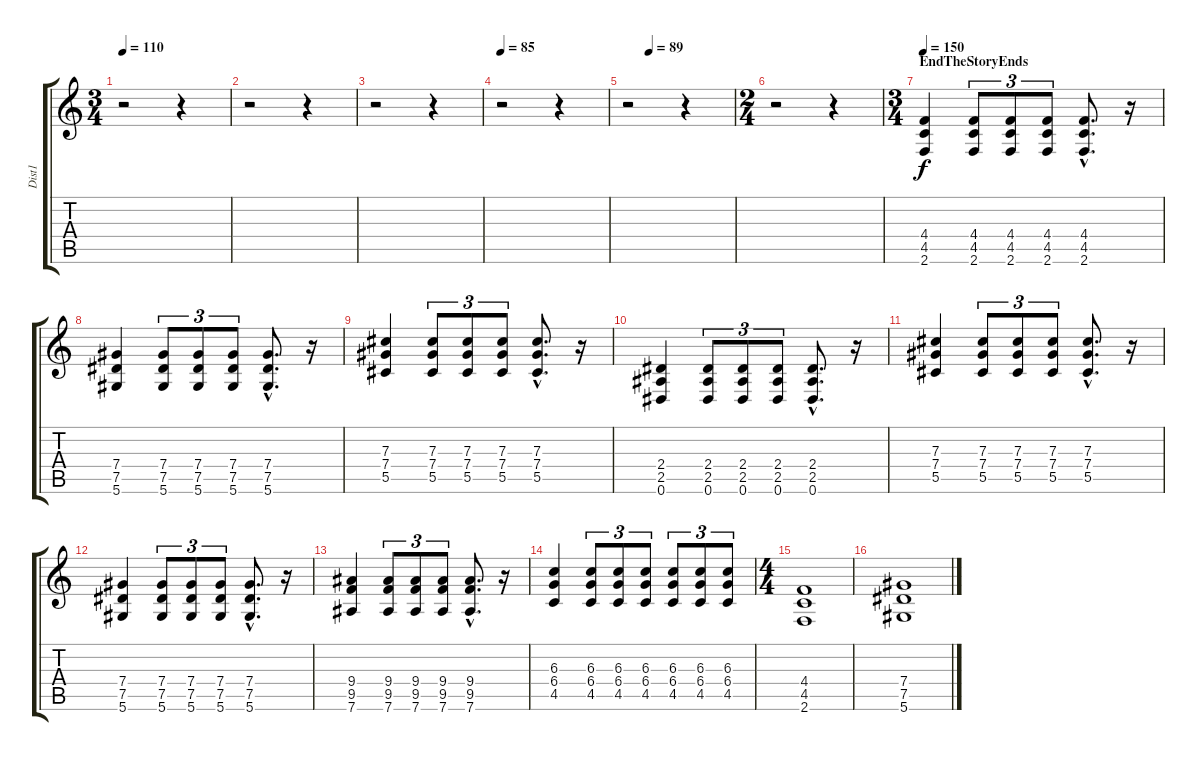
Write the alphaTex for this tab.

\track ("Dist1" "Dist1") {instrument distortionguitar}
\staff {score tabs}
\tuning (Eb4 Bb3 Gb3 Db3 Ab2 Eb2) {hide}
\ts (3 4)
\tempo 110
\clef g2
\ks c
r.2{dy f} r.4 |
r.2 r.4 |
r.2 r.4 |
\tempo 85
r.2 r.4 |
\tempo (89 0.20833333333333334)
r.2 r.4 |
\ts (2 4)
r.2 r.4 |
\ts (3 4)
\section ("" "EndTheStoryEnds")
\tempo 150
(4.4 4.5 2.6).4{volume 14 instrument distortionguitar} (4.4 4.5 2.6).8{tu (3 2)} (4.4 4.5 2.6).8{tu (3 2)} (4.4 4.5 2.6).8{tu (3 2)} (4.4{hac} 4.5{hac} 2.6{hac}).8{d} r.16 |
(7.4 7.5 5.6).4 (7.4 7.5 5.6).8{tu (3 2)} (7.4 7.5 5.6).8{tu (3 2)} (7.4 7.5 5.6).8{tu (3 2)} (7.4{hac} 7.5{hac} 5.6{hac}).8{d} r.16 |
(7.3 7.4 5.5).4 (7.3 7.4 5.5).8{tu (3 2)} (7.3 7.4 5.5).8{tu (3 2)} (7.3 7.4 5.5).8{tu (3 2)} (7.3{hac} 7.4{hac} 5.5{hac}).8{d} r.16 |
(2.4 2.5 0.6).4 (2.4 2.5 0.6).8{tu (3 2)} (2.4 2.5 0.6).8{tu (3 2)} (2.4 2.5 0.6).8{tu (3 2)} (2.4{hac} 2.5{hac} 0.6{hac}).8{d} r.16 |
(7.3 7.4 5.5).4 (7.3 7.4 5.5).8{tu (3 2)} (7.3 7.4 5.5).8{tu (3 2)} (7.3 7.4 5.5).8{tu (3 2)} (7.3{hac} 7.4{hac} 5.5{hac}).8{d} r.16 |
(7.4 7.5 5.6).4 (7.4 7.5 5.6).8{tu (3 2)} (7.4 7.5 5.6).8{tu (3 2)} (7.4 7.5 5.6).8{tu (3 2)} (7.4{hac} 7.5{hac} 5.6{hac}).8{d} r.16 |
(9.4 9.5 7.6).4 (9.4 9.5 7.6).8{tu (3 2)} (9.4 9.5 7.6).8{tu (3 2)} (9.4 9.5 7.6).8{tu (3 2)} (9.4{hac} 9.5{hac} 7.6{hac}).8{d} r.16 |
(6.3 6.4 4.5).4 (6.3 6.4 4.5).8{tu (3 2)} (6.3 6.4 4.5).8{tu (3 2)} (6.3 6.4 4.5).8{tu (3 2)} (6.3 6.4 4.5).8{tu (3 2)} (6.3 6.4 4.5).8{tu (3 2)} (6.3 6.4 4.5).8{tu (3 2)} |
\ts (4 4)
(4.4 4.5 2.6).1 |
(7.4 7.5 5.6).1
